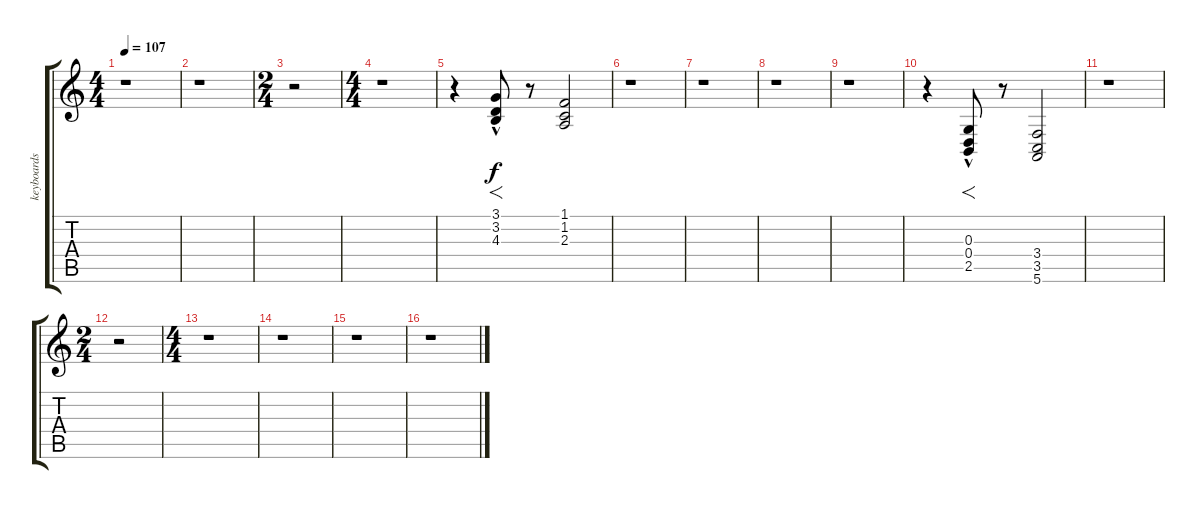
\track ("keyboards" "keyboards") {instrument pad8sweep}
\staff {score tabs}
\tuning (E4 B3 G3 D3 A2 E2) {hide}
\ts (4 4)
\tempo 107
\clef g2
\ks c
r.1{dy f} |
r.1 |
\ts (2 4)
r.2 |
\ts (4 4)
r.1 |
r.4 (3.1{hac} 3.2{hac} 4.3{hac}).8{f} r.8 (1.1 1.2 2.3).2 |
r.1 |
r.1 |
r.1 |
r.1 |
r.4 (0.3{hac} 0.4{hac} 2.5{hac}).8{f} r.8 (3.4 3.5 5.6).2 |
r.1 |
\ts (2 4)
r.2 |
\ts (4 4)
r.1 |
r.1 |
r.1 |
r.1
